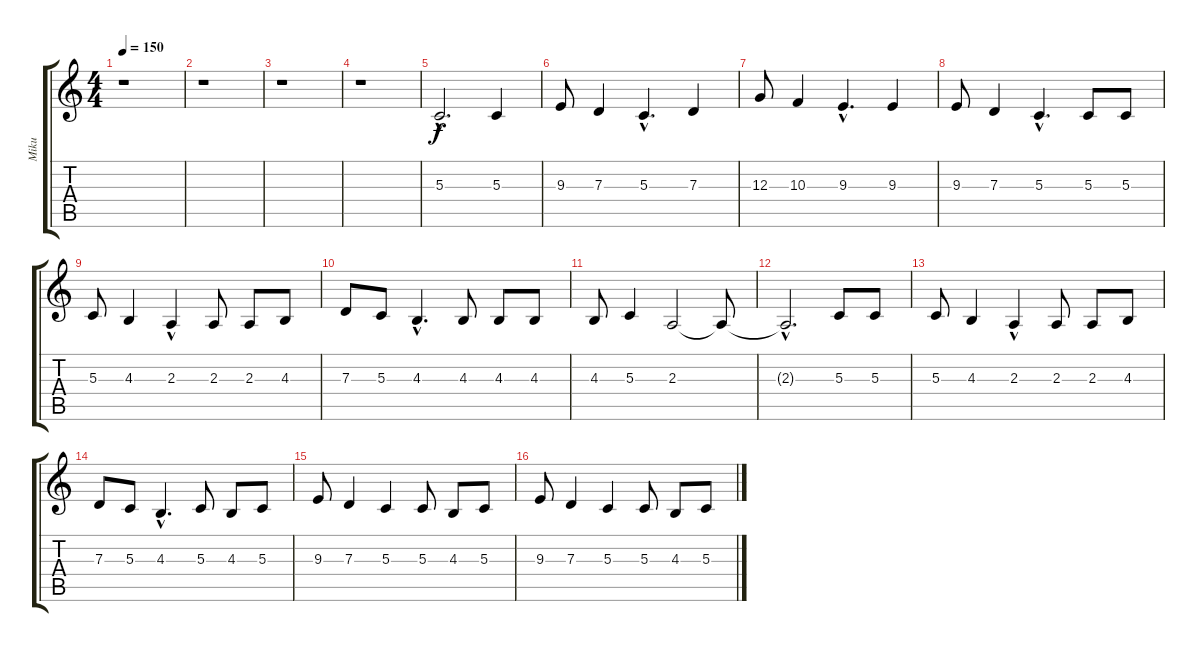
\track ("Miku" "Miku") {instrument altosax}
\staff {score tabs}
\tuning (E4 B3 G3 D3 A2 E2) {hide}
\ts (4 4)
\tempo 150
\clef g2
\ks c
r.1{dy f} |
r.1 |
r.1 |
r.1 |
5.3{hac}.2{d} 5.3.4 |
9.3.8 7.3.4 5.3{hac}.4{d} 7.3.4 |
12.3.8 10.3.4 9.3{hac}.4{d} 9.3.4 |
9.3.8 7.3.4 5.3{hac}.4{d} 5.3.8 5.3.8 |
5.3.8 4.3.4 2.3{hac}.4 2.3.8 2.3.8 4.3.8 |
7.3.8 5.3.8 4.3{hac}.4{d} 4.3.8 4.3.8 4.3.8 |
4.3.8 5.3.4 2.3.2 2.3{t}.8 |
2.3{hac t}.2{d} 5.3.8 5.3.8 |
5.3.8 4.3.4 2.3{hac}.4 2.3.8 2.3.8 4.3.8 |
7.3.8 5.3.8 4.3{hac}.4{d} 5.3.8 4.3.8 5.3.8 |
9.3.8 7.3.4 5.3.4 5.3.8 4.3.8 5.3.8 |
9.3.8 7.3.4 5.3.4 5.3.8 4.3.8 5.3.8
